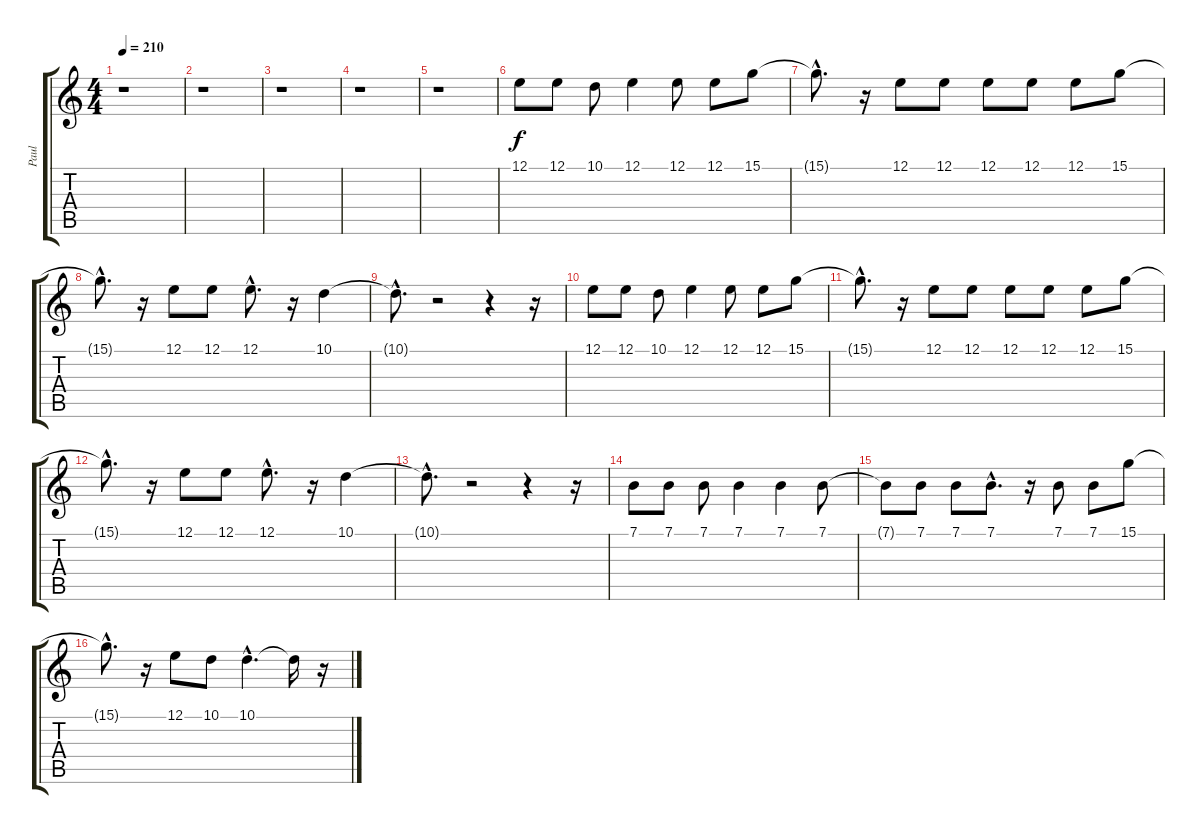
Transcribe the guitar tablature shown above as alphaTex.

\track ("Paul" "Paul") {instrument choiraahs}
\staff {score tabs}
\tuning (E4 B3 G3 D3 A2 E2) {hide}
\ts (4 4)
\tempo 210
\clef g2
\ks c
r.1{dy f} |
r.1 |
r.1 |
r.1 |
r.1 |
12.1.8 12.1.8 10.1.8 12.1.4 12.1.8 12.1.8 15.1.8 |
15.1{hac t}.8{d} r.16 12.1.8 12.1.8 12.1.8 12.1.8 12.1.8 15.1.8 |
15.1{hac t}.8{d} r.16 12.1.8 12.1.8 12.1{hac}.8{d} r.16 10.1.4 |
10.1{hac t}.8{d} r.2 r.4 r.16 |
12.1.8 12.1.8 10.1.8 12.1.4 12.1.8 12.1.8 15.1.8 |
15.1{hac t}.8{d} r.16 12.1.8 12.1.8 12.1.8 12.1.8 12.1.8 15.1.8 |
15.1{hac t}.8{d} r.16 12.1.8 12.1.8 12.1{hac}.8{d} r.16 10.1.4 |
10.1{hac t}.8{d} r.2 r.4 r.16 |
7.1.8 7.1.8 7.1.8 7.1.4 7.1.4 7.1.8 |
7.1{t}.8 7.1.8 7.1.8 7.1{hac}.8{d} r.16 7.1.8 7.1.8 15.1.8 |
15.1{hac t}.8{d} r.16 12.1.8 10.1.8 10.1{hac}.4{d} 10.1{t}.16 r.16
